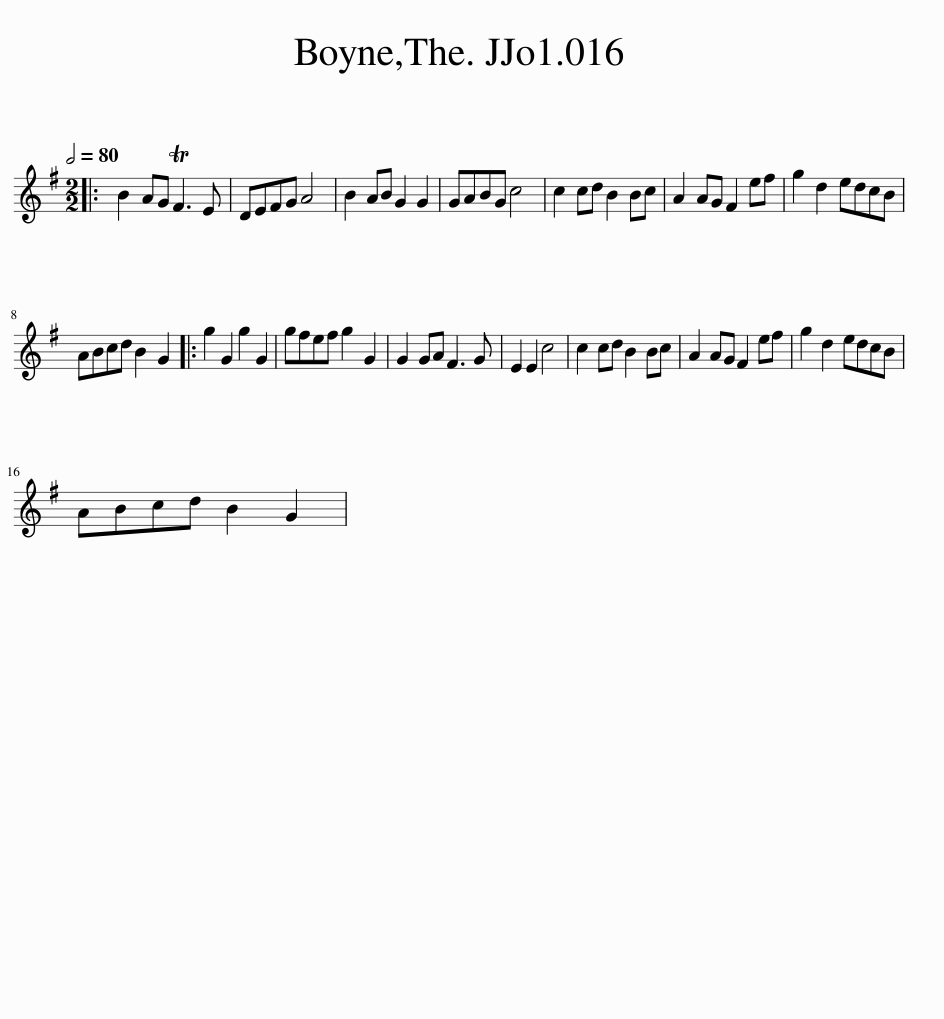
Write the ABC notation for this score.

X:1
L:1/8
Q:1/2=80
M:2/2
I:linebreak $
K:G
V:1 treble
V:1
|: B2 AG TF3 E | DEFG A4 | B2 AB G2 G2 | GABG c4 | c2 cd B2 Bc | %5
 A2 AG F2 ef | g2 d2 edcB |$ ABcd B2 G2 |: g2 G2 g2 G2 | gfef g2 G2 | %10
 G2 GA F3 G | E2 E2 c4 | c2 cd B2 Bc | A2 AG F2 ef | g2 d2 edcB |$ %15
 ABcd B2 G2 | %16
